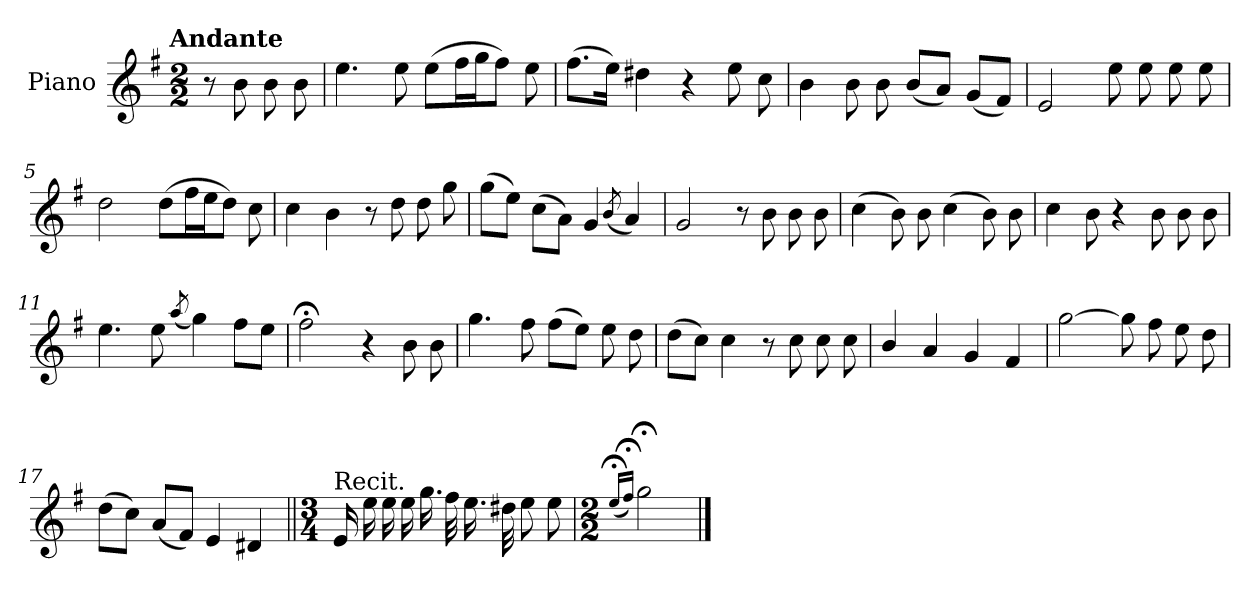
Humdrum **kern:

**kern
*part1
*staff1
*I"Piano
*I'Pno.
*clefG2
*k[f#]
!!LO:TX:omd:t=Andante
*M2/2
*MM92
=
8r
8b\
8b\
8b\
=1
4.ee\
8ee\
(>8ee\L
16ff#\L
16gg\J
8ff#\J)
8ee\
=2
(>8.ff#\L
16ee\Jk)
4dd#X\
4r
8ee\
8cc\
!!LO:LB:g=z
=3
4b\
8b\
8b\
(<8b/L
8a/J)
(<8g/L
8f#/J)
=4
2e/
8ee\
8ee\
8ee\
8ee\
=5
2dd\
(>8dd\L
16ff#\L
16ee\J
8dd\J)
8cc\
=6
4cc\
4b\
8r
8dd\
8dd\
8gg\
!!LO:LB:g=z
=7
(>8gg\L
8ee\J)
(>8cc\L
8a\J)
4g/
(<8qb/
4a/)
=8
2g/
8r
8b\
8b\
8b\
=9
(>4cc\
8b\)
8b\
(>4cc\
8b\)
8b\
=10
4cc\
8b\
4r
8b\
8b\
8b\
=11
4.ee\
8ee\
(<8qaa/
4gg\)
8ff#\L
8ee\J
!!LO:LB:g=z
=12
2ff#;<\
4r
8b\
8b\
=13
4.gg\
8ff#\
(>8ff#\L
8ee\J)
8ee\
8dd\
=14
(>8dd\L
8cc\J)
4cc\
8r
8cc\
8cc\
8cc\
=15
4b/
4a/
4g/
4f#/
=16
[2gg\
8gg\]
8ff#\
8ee\
8dd\
!!LO:LB:g=z
=17
(>8dd\L
8cc\J)
(<8a/L
8f#/J)
4e/
4d#X/
=18||
*M3/4
!LO:TX:a:t=Recit.
16e/
16ee\
16ee\
16ee\
16.gg\
32ff#\
16.ee\
32dd#X\
8ee\
8ee\
=19
*M2/2
(<16qqee;</LL
16qqff#;</JJ)
2gg;<\
==
*-
